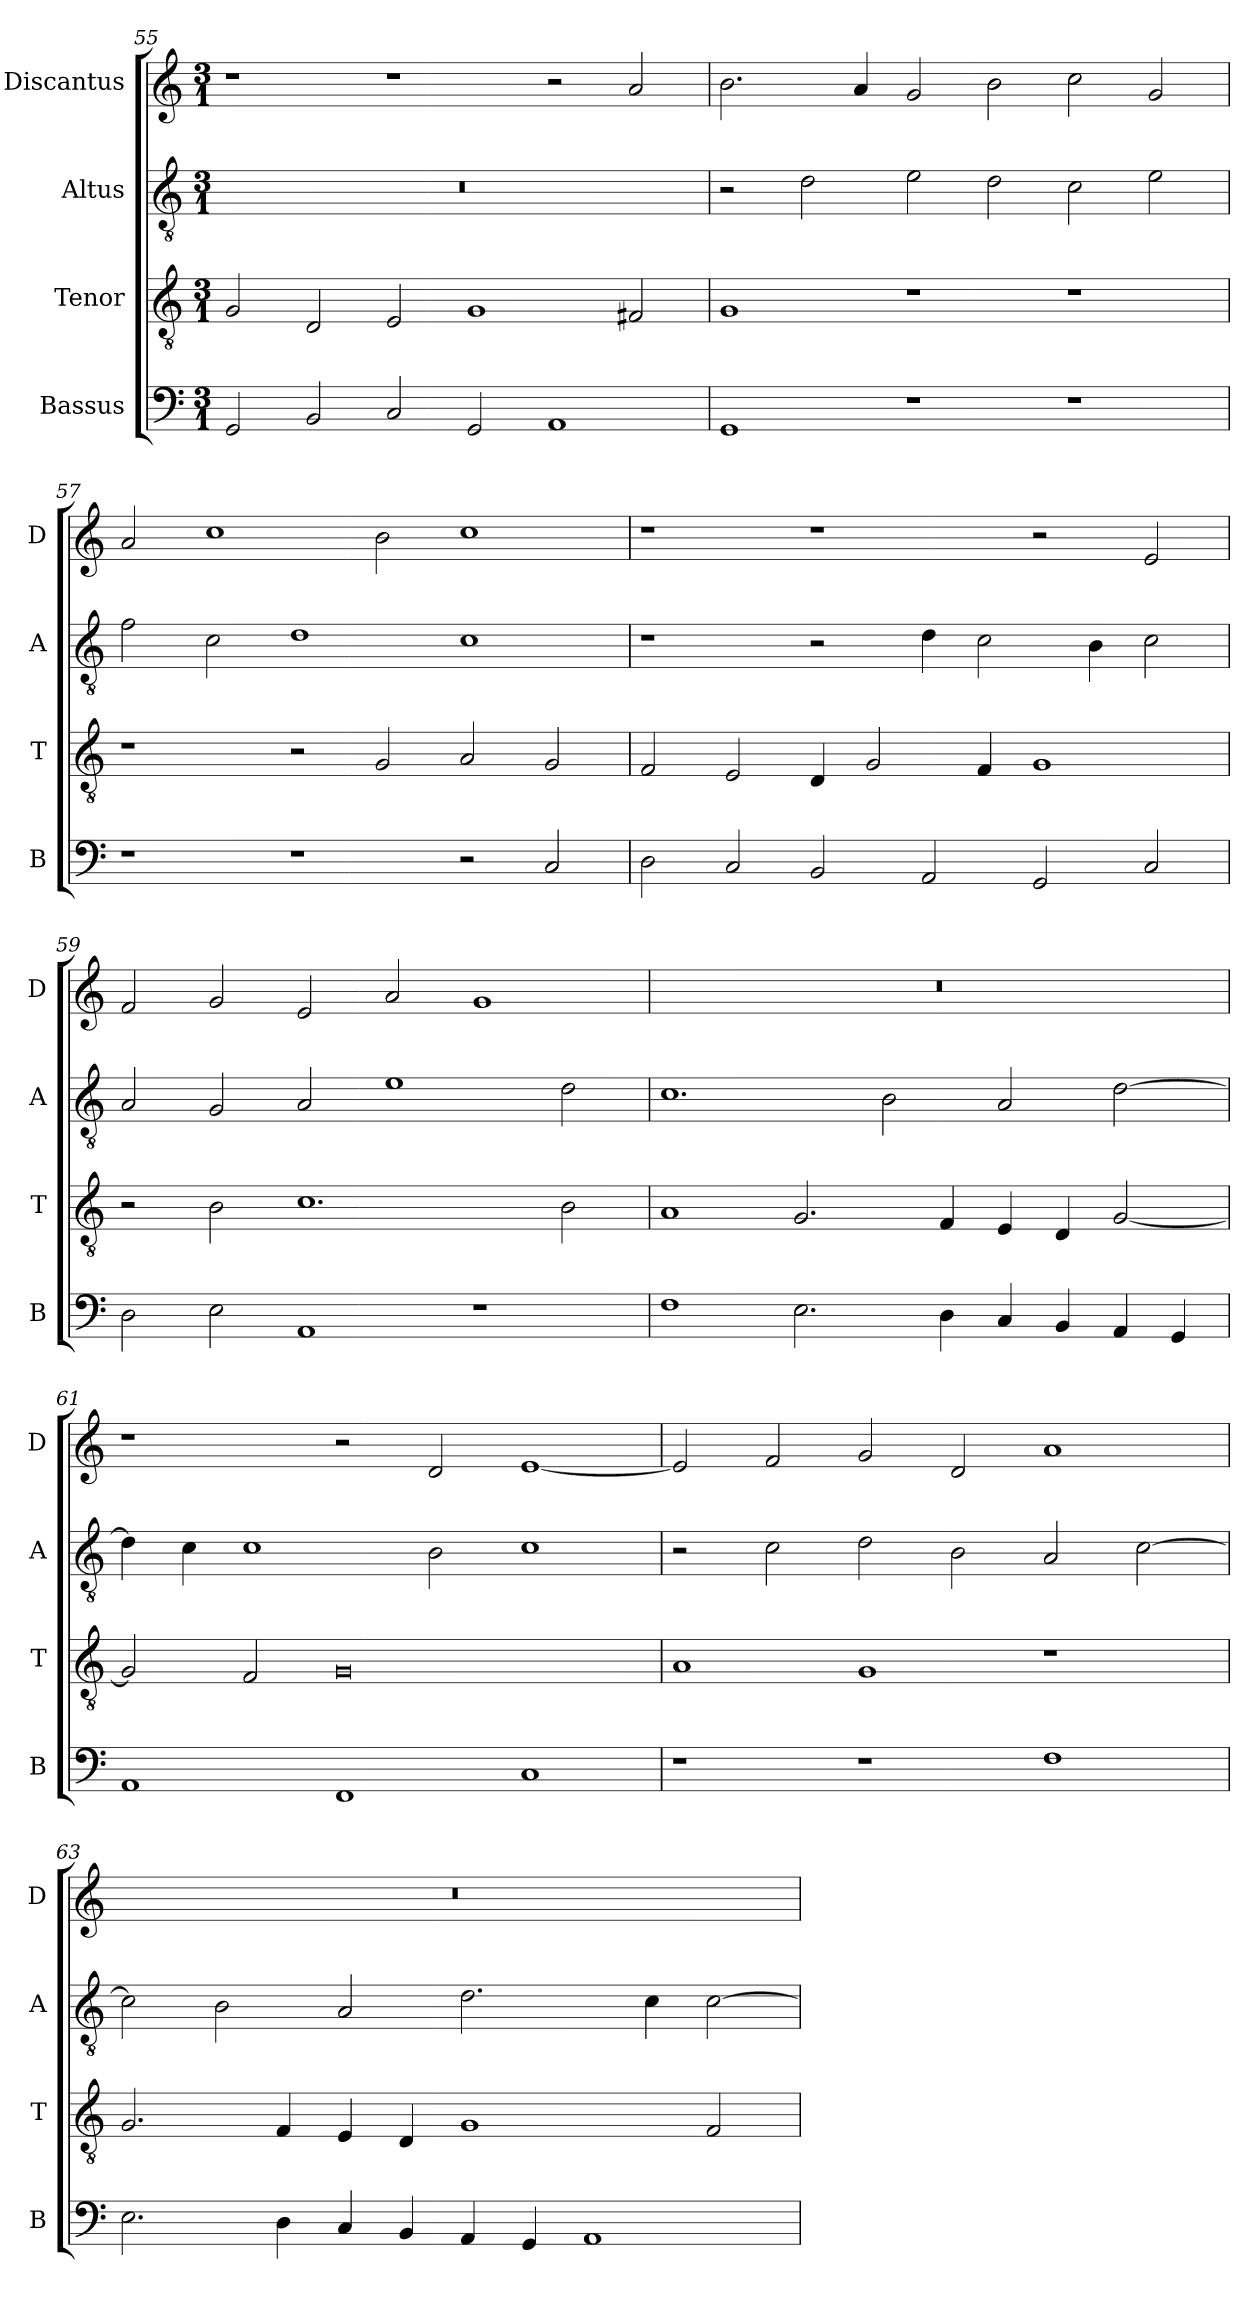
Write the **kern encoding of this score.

**kern	**kern	**kern	**kern
*part4	*part3	*part2	*part1
*staff4	*staff3	*staff2	*staff1
*I"Bassus	*I"Tenor	*I"Altus	*I"Discantus
*I'B	*I'T	*I'A	*I'D
*clefF4	*clefGv2	*clefGv2	*clefG2
*k[]	*k[]	*k[]	*k[]
*M3/1	*M3/1	*M3/1	*M3/1
=55	=55	=55	=55
2GG/	2G/	0.r	1r
2BB/	2D/	.	.
2C/	2E/	.	1r
2GG/	1G	.	.
1AA	.	.	2r
.	2F#X/	.	2a/
=56	=56	=56	=56
1GG	1G	2r	2.b\
.	.	2d\	.
.	.	.	4a/
1r	1r	2e\	2g/
.	.	2d\	2b\
1r	1r	2c\	2cc\
.	.	2e\	2g/
=57	=57	=57	=57
1r	1r	2f\	2a/
.	.	2c\	1cc
1r	2r	1d	.
.	2G/	.	2b\
2r	2A/	1c	1cc
2C/	2G/	.	.
=58	=58	=58	=58
2D\	2F/	1r	1r
2C/	2E/	.	.
2BB/	4D/	2r	1r
.	2G/	.	.
2AA/	.	4d\	.
.	4F/	2c\	.
2GG/	1G	.	2r
.	.	4B\	.
2C/	.	2c\	2e/
=59	=59	=59	=59
2D\	2r	2A/	2f/
2E\	2B\	2G/	2g/
1AA	1.c	2A/	2e/
.	.	1e	2a/
1r	.	.	1g
.	2B\	2d\	.
=60	=60	=60	=60
1F	1A	1.c	0.r
2.E\	2.G/	.	.
.	.	2B\	.
4D\	4F/	.	.
4C/	4E/	2A/	.
4BB/	4D/	.	.
4AA/	[2G/	[2d\	.
4GG/	.	.	.
=61	=61	=61	=61
1AA	2G/]	4d\]	1r
.	.	4c\	.
.	2F/	1c	.
1FF	0G	.	2r
.	.	2B\	2d/
1C	.	1c	[1e
=62	=62	=62	=62
1r	1A	2r	2e/]
.	.	2c\	2f/
1r	1G	2d\	2g/
.	.	2B\	2d/
1F	1r	2A/	1a
.	.	[2c\	.
=63	=63	=63	=63
2.E\	2.G/	2c\]	0.r
.	.	2B\	.
4D\	4F/	.	.
4C/	4E/	2A/	.
4BB/	4D/	.	.
4AA/	1G	2.d\	.
4GG/	.	.	.
1AA	.	.	.
.	.	4c\	.
.	2F/	[2c\	.
=	=	=	=
*-	*-	*-	*-
